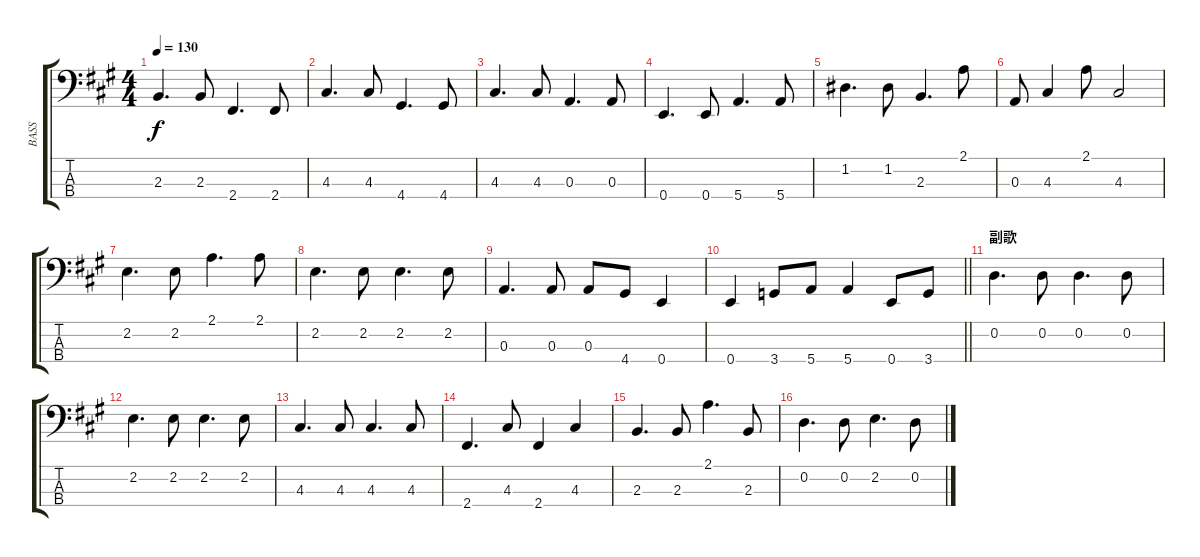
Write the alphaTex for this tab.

\track ("BASS" "BASS") {instrument electricbassfinger}
\staff {score tabs}
\tuning (G2 D2 A1 E1) {hide}
\ts (4 4)
\tempo 130
\clef f4
\ks a
2.3.4{d dy f} 2.3.8 2.4.4{d} 2.4.8 |
4.3.4{d} 4.3.8 4.4.4{d} 4.4.8 |
4.3.4{d} 4.3.8 0.3.4{d} 0.3.8 |
0.4.4{d} 0.4.8 5.4.4{d} 5.4.8 |
1.2.4{d} 1.2.8 2.3.4{d} 2.1.8 |
0.3.8 4.3.4 2.1.8 4.3.2 |
2.2.4{d} 2.2.8 2.1.4{d} 2.1.8 |
2.2.4{d} 2.2.8 2.2.4{d} 2.2.8 |
0.3.4{d} 0.3.8 0.3.8 4.4.8 0.4.4 |
\barLineRight lightlight
0.4.4 3.4.8 5.4.8 5.4.4 0.4.8 3.4.8 |
\section ("" "副歌")
0.2.4{d} 0.2.8 0.2.4{d} 0.2.8 |
2.2.4{d} 2.2.8 2.2.4{d} 2.2.8 |
4.3.4{d} 4.3.8 4.3.4{d} 4.3.8 |
2.4.4{d} 4.3.8 2.4.4 4.3.4 |
2.3.4{d} 2.3.8 2.1.4{d} 2.3.8 |
0.2.4{d} 0.2.8 2.2.4{d} 0.2.8
